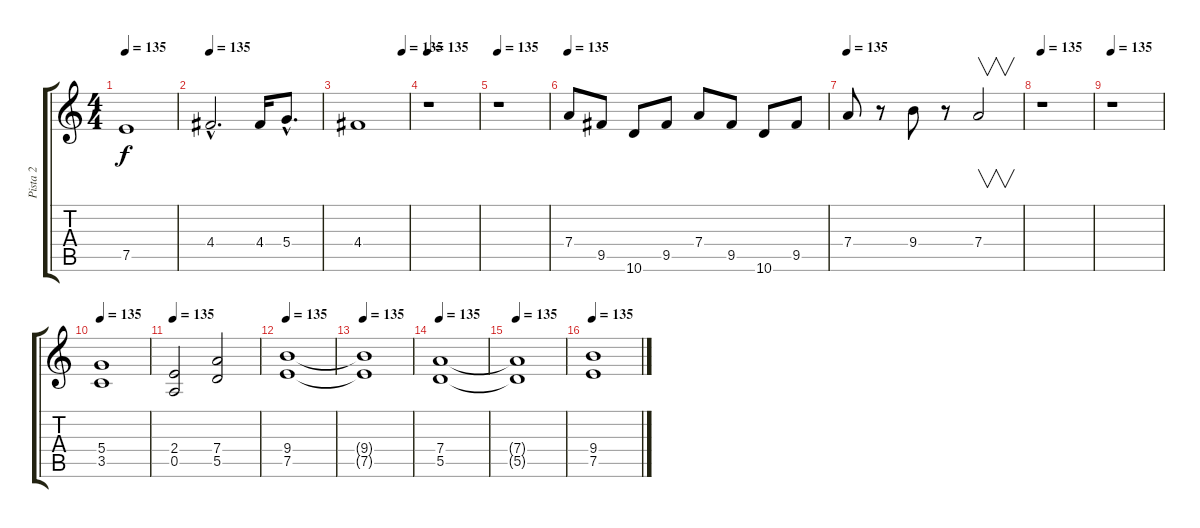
\track ("Pista 2" "Pista 2") {instrument distortionguitar}
\staff {score tabs}
\tuning (E4 B3 G3 D3 A2 E2) {hide}
\ts (4 4)
\tempo 135
\clef g2
\ks c
7.5.1{dy f} |
\tempo 135
4.4{hac}.2{d} 4.4.16 5.4{hac}.8{d} |
\tempo (135 0.875)
4.4.1 |
\tempo 135
r.1 |
\tempo 135
r.1 |
\tempo 135
7.4.8 9.5.8 10.6.8 9.5.8 7.4.8 9.5.8 10.6.8 9.5.8 |
\tempo 135
7.4.8 r.8 9.4.8 r.8 7.4.2{v} |
\tempo 135
r.1 |
\tempo 135
r.1 |
\tempo 135
(5.4 3.5).1 |
\tempo 135
(2.4 0.5).2 (7.4 5.5).2 |
\tempo 135
(9.4 7.5).1 |
\tempo 135
(9.4{t} 7.5{t}).1 |
\tempo 135
(7.4 5.5).1 |
\tempo 135
(7.4{t} 5.5{t}).1 |
\tempo 135
(9.4 7.5).1
